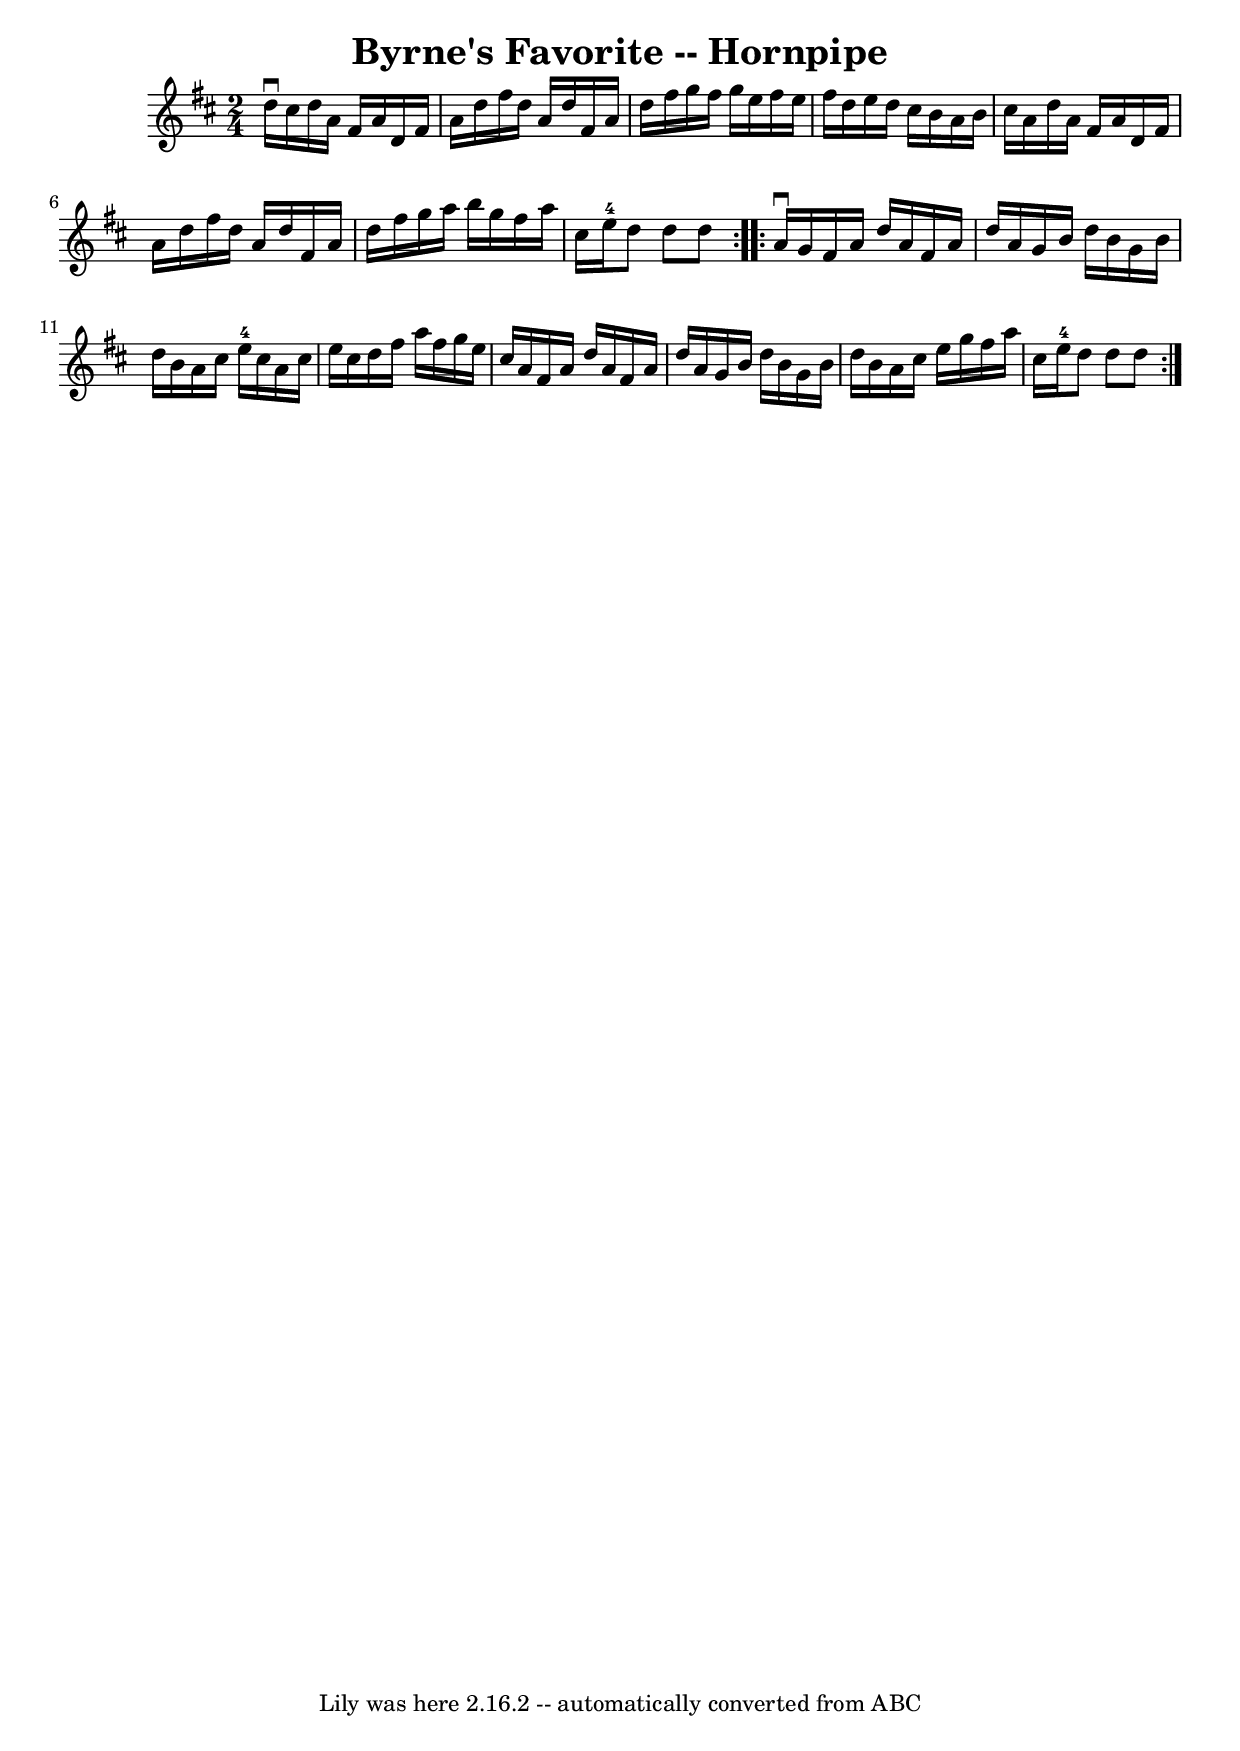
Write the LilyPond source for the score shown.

\version "2.7.40"
\include "Mammoth.ily"
\header {
	%% book = "Cole's 1000 Fiddle Tunes"
	crossRefNumber = "1"
	footnotes = ""
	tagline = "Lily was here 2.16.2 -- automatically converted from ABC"
	title = "Byrne's Favorite -- Hornpipe"
}
voicedefault =  {
\set Score.defaultBarType = "empty"

\repeat volta 2 {
\time 2/4 \key d \major d''16^\downbow cis''16  |
 d''16 a'16   
 fis'16 a'16 d'16 fis'16 a'16 d''16  |
 fis''16 d''16 
 a'16 d''16 fis'16 a'16 d''16 fis''16  |
 g''16    
fis''16 g''16 e''16 fis''16 e''16 fis''16 d''16  |
   
e''16 d''16 cis''16 b'16 a'16 b'16 cis''16 a'16  |
  
 d''16 a'16 fis'16 a'16 d'16 fis'16 a'16 d''16  |
 
 fis''16 d''16 a'16 d''16 fis'16 a'16 d''16 fis''16  
|
 g''16 a''16 b''16 g''16 fis''16 a''16 cis''16    
e''16-4 |
 d''8 d''8 d''8  }     \repeat volta 2 { a'16 
^\downbow g'16  |
 fis'16 a'16 d''16 a'16 fis'16 a'16  
 d''16 a'16  |
 g'16 b'16 d''16 b'16 g'16 b'16    
d''16 b'16  |
 a'16 cis''16 e''16-4 cis''16 a'16    
cis''16 e''16 cis''16  |
 d''16 fis''16 a''16 fis''16    
g''16 e''16 cis''16 a'16  |
 fis'16 a'16 d''16 a'16 
 fis'16 a'16 d''16 a'16  |
 g'16 b'16 d''16 b'16    
g'16 b'16 d''16 b'16  |
 a'16 cis''16 e''16 g''16    
fis''16 a''16 cis''16 e''16-4 |
 d''8 d''8 d''8  }   
}

\score{
    <<

	\context Staff="default"
	{
	    \voicedefault 
	}

    >>
	\layout {
	}
	\midi {}
}
